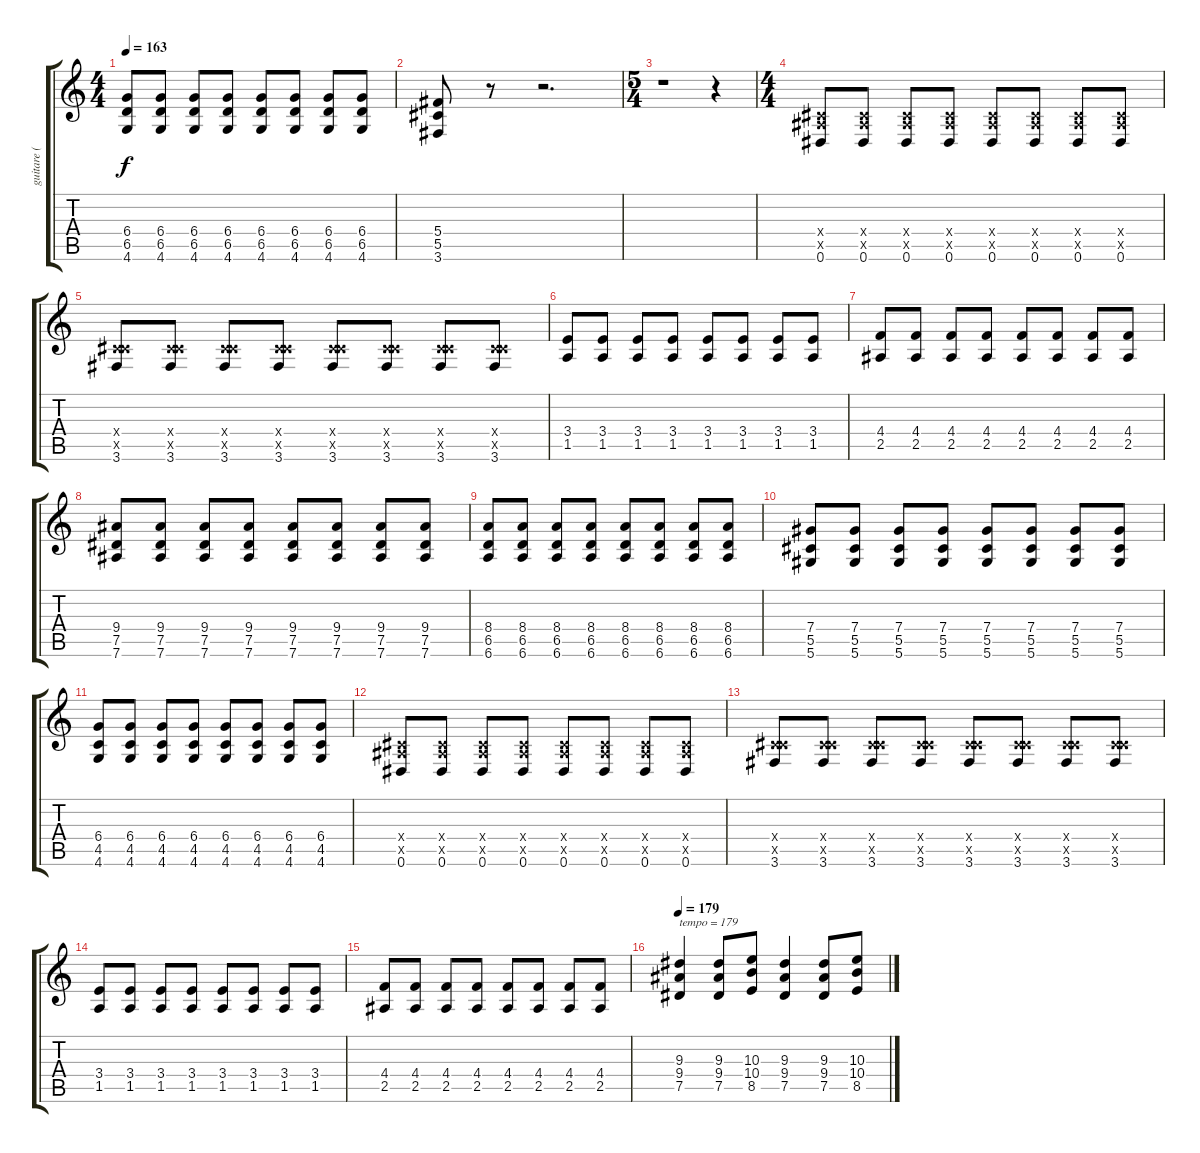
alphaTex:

\track ("guitare ( Daniel ) " "guitare ( ") {instrument distortionguitar}
\staff {score tabs}
\tuning (Eb4 Bb3 Gb3 Db3 Ab2 Eb2) {hide}
\ts (4 4)
\tempo 163
\clef g2
\ks c
(6.4 6.5 4.6).8{dy f} (6.4 6.5 4.6).8 (6.4 6.5 4.6).8 (6.4 6.5 4.6).8 (6.4 6.5 4.6).8 (6.4 6.5 4.6).8 (6.4 6.5 4.6).8 (6.4 6.5 4.6).8 |
(5.4 5.5 3.6).8 r.8 r.2{d} |
\ts (5 4)
r.1 r.4 |
\ts (4 4)
(0.4{x} 2.5{x} 0.6).8 (0.4{x} 2.5{x} 0.6).8 (0.4{x} 2.5{x} 0.6).8 (0.4{x} 2.5{x} 0.6).8 (0.4{x} 2.5{x} 0.6).8 (0.4{x} 2.5{x} 0.6).8 (0.4{x} 2.5{x} 0.6).8 (0.4{x} 2.5{x} 0.6).8 |
(0.4{x} 5.5{x} 3.6).8 (0.4{x} 5.5{x} 3.6).8 (0.4{x} 5.5{x} 3.6).8 (0.4{x} 5.5{x} 3.6).8 (0.4{x} 5.5{x} 3.6).8 (0.4{x} 5.5{x} 3.6).8 (0.4{x} 5.5{x} 3.6).8 (0.4{x} 5.5{x} 3.6).8 |
(3.4 1.5).8 (3.4 1.5).8 (3.4 1.5).8 (3.4 1.5).8 (3.4 1.5).8 (3.4 1.5).8 (3.4 1.5).8 (3.4 1.5).8 |
(4.4 2.5).8 (4.4 2.5).8 (4.4 2.5).8 (4.4 2.5).8 (4.4 2.5).8 (4.4 2.5).8 (4.4 2.5).8 (4.4 2.5).8 |
(9.4 7.5 7.6).8 (9.4 7.5 7.6).8 (9.4 7.5 7.6).8 (9.4 7.5 7.6).8 (9.4 7.5 7.6).8 (9.4 7.5 7.6).8 (9.4 7.5 7.6).8 (9.4 7.5 7.6).8 |
(8.4 6.5 6.6).8 (8.4 6.5 6.6).8 (8.4 6.5 6.6).8 (8.4 6.5 6.6).8 (8.4 6.5 6.6).8 (8.4 6.5 6.6).8 (8.4 6.5 6.6).8 (8.4 6.5 6.6).8 |
(7.4 5.5 5.6).8 (7.4 5.5 5.6).8 (7.4 5.5 5.6).8 (7.4 5.5 5.6).8 (7.4 5.5 5.6).8 (7.4 5.5 5.6).8 (7.4 5.5 5.6).8 (7.4 5.5 5.6).8 |
(6.4 4.5 4.6).8 (6.4 4.5 4.6).8 (6.4 4.5 4.6).8 (6.4 4.5 4.6).8 (6.4 4.5 4.6).8 (6.4 4.5 4.6).8 (6.4 4.5 4.6).8 (6.4 4.5 4.6).8 |
(0.4{x} 2.5{x} 0.6).8 (0.4{x} 2.5{x} 0.6).8 (0.4{x} 2.5{x} 0.6).8 (0.4{x} 2.5{x} 0.6).8 (0.4{x} 2.5{x} 0.6).8 (0.4{x} 2.5{x} 0.6).8 (0.4{x} 2.5{x} 0.6).8 (0.4{x} 2.5{x} 0.6).8 |
(0.4{x} 5.5{x} 3.6).8 (0.4{x} 5.5{x} 3.6).8 (0.4{x} 5.5{x} 3.6).8 (0.4{x} 5.5{x} 3.6).8 (0.4{x} 5.5{x} 3.6).8 (0.4{x} 5.5{x} 3.6).8 (0.4{x} 5.5{x} 3.6).8 (0.4{x} 5.5{x} 3.6).8 |
(3.4 1.5).8 (3.4 1.5).8 (3.4 1.5).8 (3.4 1.5).8 (3.4 1.5).8 (3.4 1.5).8 (3.4 1.5).8 (3.4 1.5).8 |
(4.4 2.5).8 (4.4 2.5).8 (4.4 2.5).8 (4.4 2.5).8 (4.4 2.5).8 (4.4 2.5).8 (4.4 2.5).8 (4.4 2.5).8 |
\tempo 179
(9.3 9.4 7.5).4{txt "tempo = 179"} (9.3 9.4 7.5).8 (10.3 10.4 8.5).8 (9.3 9.4 7.5).4 (9.3 9.4 7.5).8 (10.3 10.4 8.5).8
